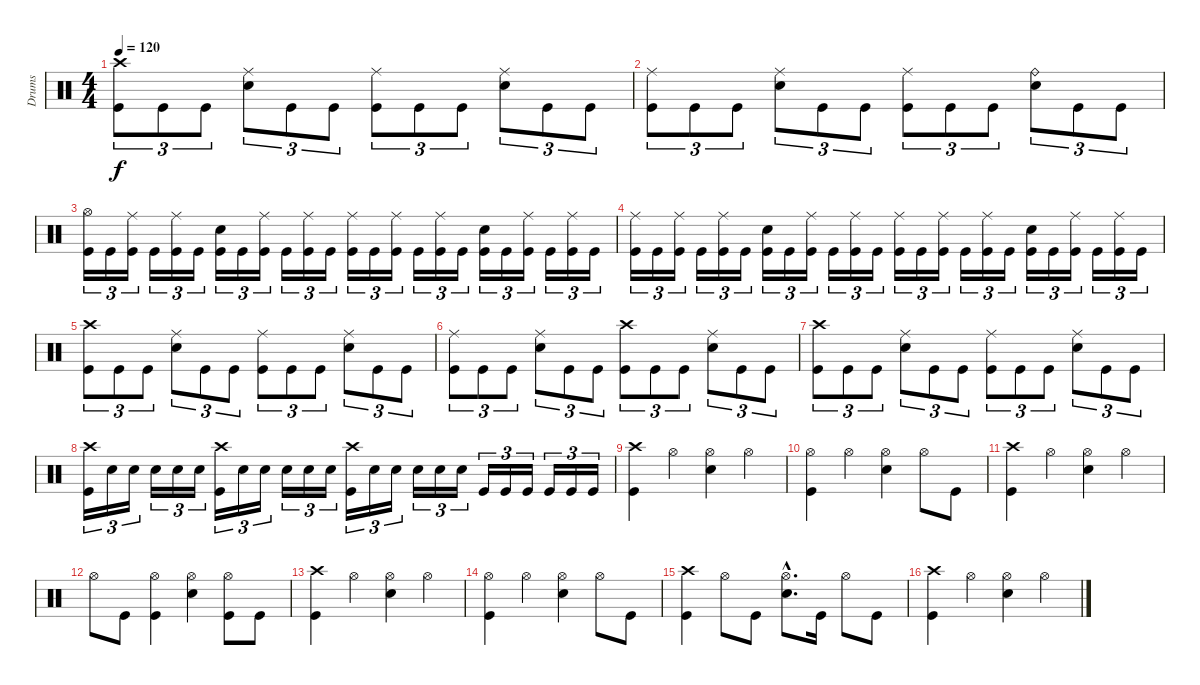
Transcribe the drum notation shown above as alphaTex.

\track ("Drums" "Drums") {instrument percussion}
\staff {score}
\articulation defaults
\ts (4 4)
\tempo 120
\clef neutral
\ks c
("Crash high (hit)" "Kick (hit)").8{tu (3 2) dy f} "Kick (hit)".8{tu (3 2)} "Kick (hit)".8{tu (3 2)} ("Ride (middle)" "Electric Snare (hit)").8{tu (3 2)} "Kick (hit)".8{tu (3 2)} "Kick (hit)".8{tu (3 2)} ("Ride (middle)" "Kick (hit)").8{tu (3 2)} "Kick (hit)".8{tu (3 2)} "Kick (hit)".8{tu (3 2)} ("Ride (middle)" "Electric Snare (hit)").8{tu (3 2)} "Kick (hit)".8{tu (3 2)} "Kick (hit)".8{tu (3 2)} |
("Ride (middle)" "Kick (hit)").8{tu (3 2)} "Kick (hit)".8{tu (3 2)} "Kick (hit)".8{tu (3 2)} ("Ride (middle)" "Electric Snare (hit)").8{tu (3 2)} "Kick (hit)".8{tu (3 2)} "Kick (hit)".8{tu (3 2)} ("Ride (middle)" "Kick (hit)").8{tu (3 2)} "Kick (hit)".8{tu (3 2)} "Kick (hit)".8{tu (3 2)} ("Ride (bell)" "Electric Snare (hit)").8{tu (3 2)} "Kick (hit)".8{tu (3 2)} "Kick (hit)".8{tu (3 2)} |
("Hi-Hat (open)" "Kick (hit)").16{tu (3 2)} "Kick (hit)".16{tu (3 2)} ("Ride (middle)" "Kick (hit)").16{tu (3 2)} "Kick (hit)".16{tu (3 2)} ("Ride (middle)" "Kick (hit)").16{tu (3 2)} "Kick (hit)".16{tu (3 2)} ("Electric Snare (hit)" "Kick (hit)").16{tu (3 2)} "Kick (hit)".16{tu (3 2)} ("Ride (middle)" "Kick (hit)").16{tu (3 2)} "Kick (hit)".16{tu (3 2)} ("Ride (middle)" "Kick (hit)").16{tu (3 2)} "Kick (hit)".16{tu (3 2)} ("Ride (middle)" "Kick (hit)").16{tu (3 2)} "Kick (hit)".16{tu (3 2)} ("Ride (middle)" "Kick (hit)").16{tu (3 2)} "Kick (hit)".16{tu (3 2)} ("Ride (middle)" "Kick (hit)").16{tu (3 2)} "Kick (hit)".16{tu (3 2)} ("Electric Snare (hit)" "Kick (hit)").16{tu (3 2)} "Kick (hit)".16{tu (3 2)} ("Ride (middle)" "Kick (hit)").16{tu (3 2)} "Kick (hit)".16{tu (3 2)} ("Ride (middle)" "Kick (hit)").16{tu (3 2)} "Kick (hit)".16{tu (3 2)} |
("Ride (middle)" "Kick (hit)").16{tu (3 2)} "Kick (hit)".16{tu (3 2)} ("Ride (middle)" "Kick (hit)").16{tu (3 2)} "Kick (hit)".16{tu (3 2)} ("Ride (middle)" "Kick (hit)").16{tu (3 2)} "Kick (hit)".16{tu (3 2)} ("Electric Snare (hit)" "Kick (hit)").16{tu (3 2)} "Kick (hit)".16{tu (3 2)} ("Ride (middle)" "Kick (hit)").16{tu (3 2)} "Kick (hit)".16{tu (3 2)} ("Ride (middle)" "Kick (hit)").16{tu (3 2)} "Kick (hit)".16{tu (3 2)} ("Ride (middle)" "Kick (hit)").16{tu (3 2)} "Kick (hit)".16{tu (3 2)} ("Ride (middle)" "Kick (hit)").16{tu (3 2)} "Kick (hit)".16{tu (3 2)} ("Ride (middle)" "Kick (hit)").16{tu (3 2)} "Kick (hit)".16{tu (3 2)} ("Electric Snare (hit)" "Kick (hit)").16{tu (3 2)} "Kick (hit)".16{tu (3 2)} ("Ride (middle)" "Kick (hit)").16{tu (3 2)} "Kick (hit)".16{tu (3 2)} ("Ride (middle)" "Kick (hit)").16{tu (3 2)} "Kick (hit)".16{tu (3 2)} |
("Crash high (hit)" "Kick (hit)").8{tu (3 2)} "Kick (hit)".8{tu (3 2)} "Kick (hit)".8{tu (3 2)} ("Ride (middle)" "Electric Snare (hit)").8{tu (3 2)} "Kick (hit)".8{tu (3 2)} "Kick (hit)".8{tu (3 2)} ("Ride (middle)" "Kick (hit)").8{tu (3 2)} "Kick (hit)".8{tu (3 2)} "Kick (hit)".8{tu (3 2)} ("Ride (middle)" "Electric Snare (hit)").8{tu (3 2)} "Kick (hit)".8{tu (3 2)} "Kick (hit)".8{tu (3 2)} |
("Ride (middle)" "Kick (hit)").8{tu (3 2)} "Kick (hit)".8{tu (3 2)} "Kick (hit)".8{tu (3 2)} ("Ride (middle)" "Electric Snare (hit)").8{tu (3 2)} "Kick (hit)".8{tu (3 2)} "Kick (hit)".8{tu (3 2)} ("Crash high (hit)" "Kick (hit)").8{tu (3 2)} "Kick (hit)".8{tu (3 2)} "Kick (hit)".8{tu (3 2)} ("Ride (middle)" "Electric Snare (hit)").8{tu (3 2)} "Kick (hit)".8{tu (3 2)} "Kick (hit)".8{tu (3 2)} |
("Crash high (hit)" "Kick (hit)").8{tu (3 2)} "Kick (hit)".8{tu (3 2)} "Kick (hit)".8{tu (3 2)} ("Ride (middle)" "Electric Snare (hit)").8{tu (3 2)} "Kick (hit)".8{tu (3 2)} "Kick (hit)".8{tu (3 2)} ("Ride (middle)" "Kick (hit)").8{tu (3 2)} "Kick (hit)".8{tu (3 2)} "Kick (hit)".8{tu (3 2)} ("Ride (middle)" "Electric Snare (hit)").8{tu (3 2)} "Kick (hit)".8{tu (3 2)} "Kick (hit)".8{tu (3 2)} |
("Crash high (hit)" "Kick (hit)").16{tu (3 2)} "Electric Snare (hit)".16{tu (3 2)} "Electric Snare (hit)".16{tu (3 2)} "Electric Snare (hit)".16{tu (3 2)} "Electric Snare (hit)".16{tu (3 2)} "Electric Snare (hit)".16{tu (3 2)} ("Crash high (hit)" "Kick (hit)").16{tu (3 2)} "Electric Snare (hit)".16{tu (3 2)} "Electric Snare (hit)".16{tu (3 2)} "Electric Snare (hit)".16{tu (3 2)} "Electric Snare (hit)".16{tu (3 2)} "Electric Snare (hit)".16{tu (3 2)} ("Crash high (hit)" "Kick (hit)").16{tu (3 2)} "Electric Snare (hit)".16{tu (3 2)} "Electric Snare (hit)".16{tu (3 2)} "Electric Snare (hit)".16{tu (3 2)} "Electric Snare (hit)".16{tu (3 2)} "Electric Snare (hit)".16{tu (3 2)} "Kick (hit)".16{tu (3 2)} "Kick (hit)".16{tu (3 2)} "Kick (hit)".16{tu (3 2)} "Kick (hit)".16{tu (3 2)} "Kick (hit)".16{tu (3 2)} "Kick (hit)".16{tu (3 2)} |
("Crash high (hit)" "Kick (hit)").4 "Hi-Hat (open)".4 ("Hi-Hat (open)" "Electric Snare (hit)").4 "Hi-Hat (open)".4 |
("Hi-Hat (open)" "Kick (hit)").4 "Hi-Hat (open)".4 ("Hi-Hat (open)" "Electric Snare (hit)").4 "Hi-Hat (open)".8 "Kick (hit)".8 |
("Crash high (hit)" "Kick (hit)").4 "Hi-Hat (open)".4 ("Hi-Hat (open)" "Electric Snare (hit)").4 "Hi-Hat (open)".4 |
"Hi-Hat (open)".8 "Kick (hit)".8 ("Hi-Hat (open)" "Kick (hit)").4 ("Hi-Hat (open)" "Electric Snare (hit)").4 ("Hi-Hat (open)" "Kick (hit)").8 "Kick (hit)".8 |
("Crash high (hit)" "Kick (hit)").4 "Hi-Hat (open)".4 ("Hi-Hat (open)" "Electric Snare (hit)").4 "Hi-Hat (open)".4 |
("Hi-Hat (open)" "Kick (hit)").4 "Hi-Hat (open)".4 ("Hi-Hat (open)" "Electric Snare (hit)").4 "Hi-Hat (open)".8 "Kick (hit)".8 |
("Crash high (hit)" "Kick (hit)").4 "Hi-Hat (open)".8 "Kick (hit)".8 ("Hi-Hat (open)"{hac} "Electric Snare (hit)"{hac}).8{d} "Kick (hit)".16 "Hi-Hat (open)".8 "Kick (hit)".8 |
("Crash high (hit)" "Kick (hit)").4 "Hi-Hat (open)".4 ("Hi-Hat (open)" "Electric Snare (hit)").4 "Hi-Hat (open)".4
